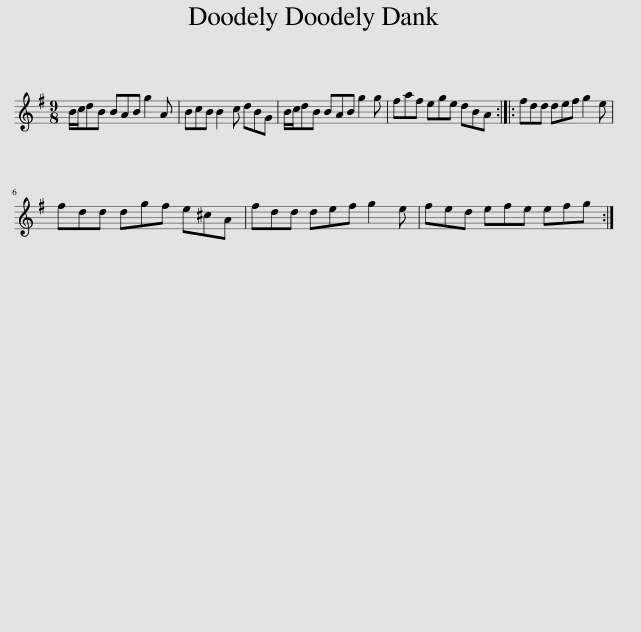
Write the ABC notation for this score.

X:1
L:1/8
M:9/8
I:linebreak $
K:G
V:1 treble
V:1
 B/c/dB BAB g2 A | BcB B2 c dBG | B/c/dB BAB g2 g | faf ege dBA :: fdd def g2 e |$ %5
 fdd dgf e^cA | fdd def g2 e | fed efe efg :| %8
